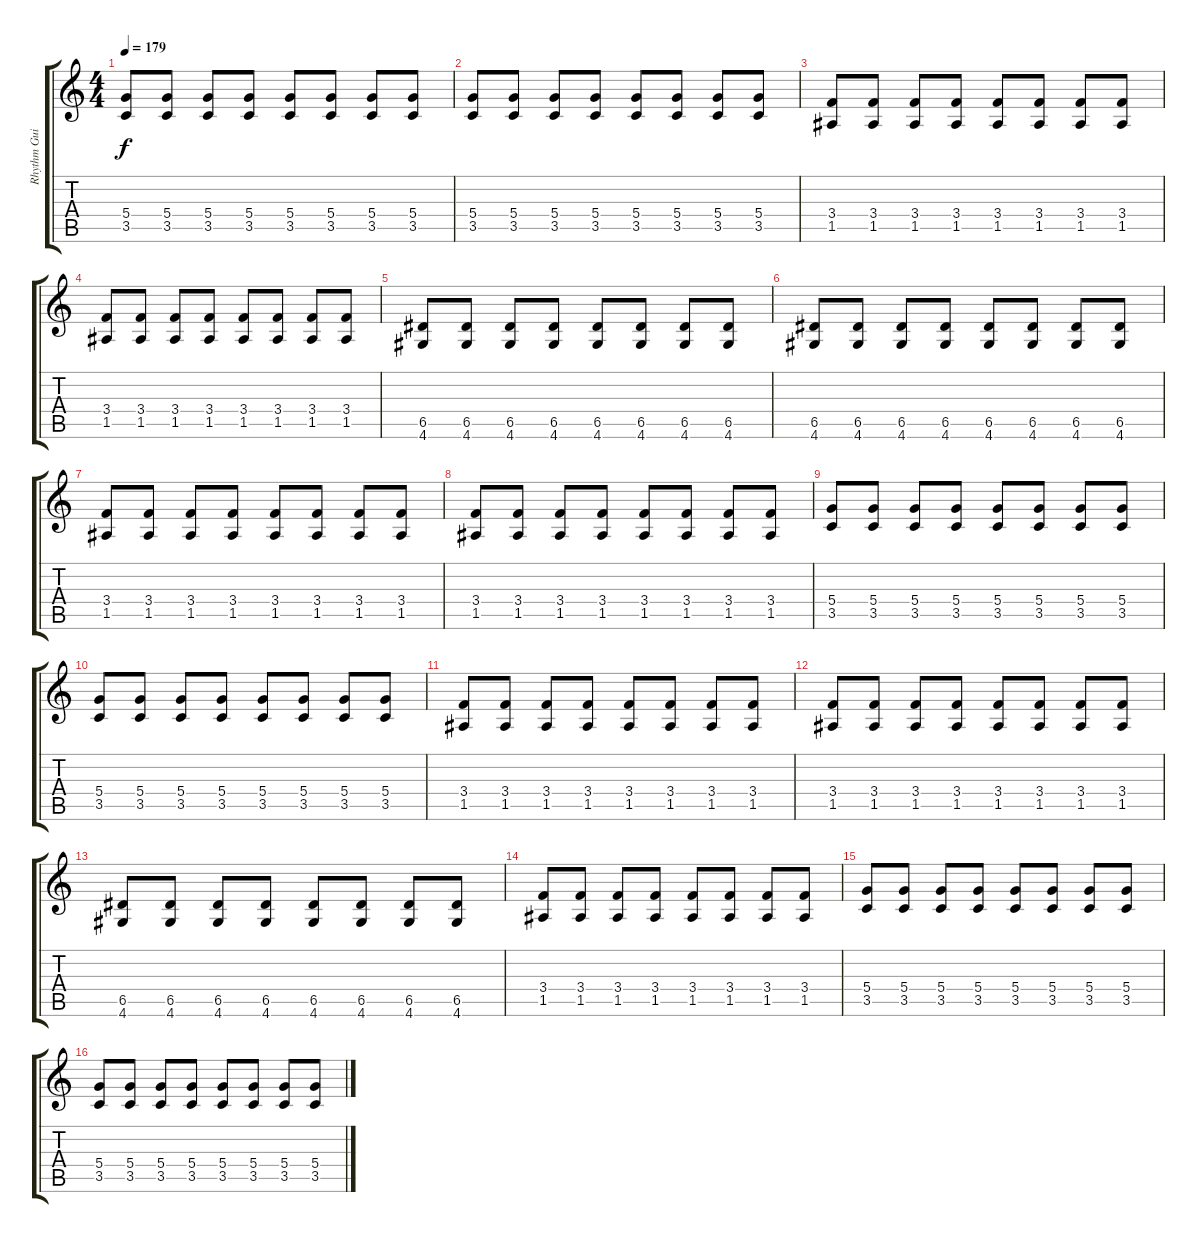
\track ("Rhythm Guitar" "Rhythm Gui") {instrument distortionguitar}
\staff {score tabs}
\tuning (E4 B3 G3 D3 A2 E2) {hide}
\ts (4 4)
\tempo 179
\clef g2
\ks c
(5.4 3.5).8{dy f} (5.4 3.5).8 (5.4 3.5).8 (5.4 3.5).8 (5.4 3.5).8 (5.4 3.5).8 (5.4 3.5).8 (5.4 3.5).8 |
(5.4 3.5).8 (5.4 3.5).8 (5.4 3.5).8 (5.4 3.5).8 (5.4 3.5).8 (5.4 3.5).8 (5.4 3.5).8 (5.4 3.5).8 |
(3.4 1.5).8 (3.4 1.5).8 (3.4 1.5).8 (3.4 1.5).8 (3.4 1.5).8 (3.4 1.5).8 (3.4 1.5).8 (3.4 1.5).8 |
(3.4 1.5).8 (3.4 1.5).8 (3.4 1.5).8 (3.4 1.5).8 (3.4 1.5).8 (3.4 1.5).8 (3.4 1.5).8 (3.4 1.5).8 |
(6.5 4.6).8 (6.5 4.6).8 (6.5 4.6).8 (6.5 4.6).8 (6.5 4.6).8 (6.5 4.6).8 (6.5 4.6).8 (6.5 4.6).8 |
(6.5 4.6).8 (6.5 4.6).8 (6.5 4.6).8 (6.5 4.6).8 (6.5 4.6).8 (6.5 4.6).8 (6.5 4.6).8 (6.5 4.6).8 |
(3.4 1.5).8 (3.4 1.5).8 (3.4 1.5).8 (3.4 1.5).8 (3.4 1.5).8 (3.4 1.5).8 (3.4 1.5).8 (3.4 1.5).8 |
(3.4 1.5).8 (3.4 1.5).8 (3.4 1.5).8 (3.4 1.5).8 (3.4 1.5).8 (3.4 1.5).8 (3.4 1.5).8 (3.4 1.5).8 |
(5.4 3.5).8 (5.4 3.5).8 (5.4 3.5).8 (5.4 3.5).8 (5.4 3.5).8 (5.4 3.5).8 (5.4 3.5).8 (5.4 3.5).8 |
(5.4 3.5).8 (5.4 3.5).8 (5.4 3.5).8 (5.4 3.5).8 (5.4 3.5).8 (5.4 3.5).8 (5.4 3.5).8 (5.4 3.5).8 |
(3.4 1.5).8 (3.4 1.5).8 (3.4 1.5).8 (3.4 1.5).8 (3.4 1.5).8 (3.4 1.5).8 (3.4 1.5).8 (3.4 1.5).8 |
(3.4 1.5).8 (3.4 1.5).8 (3.4 1.5).8 (3.4 1.5).8 (3.4 1.5).8 (3.4 1.5).8 (3.4 1.5).8 (3.4 1.5).8 |
(6.5 4.6).8 (6.5 4.6).8 (6.5 4.6).8 (6.5 4.6).8 (6.5 4.6).8 (6.5 4.6).8 (6.5 4.6).8 (6.5 4.6).8 |
(3.4 1.5).8 (3.4 1.5).8 (3.4 1.5).8 (3.4 1.5).8 (3.4 1.5).8 (3.4 1.5).8 (3.4 1.5).8 (3.4 1.5).8 |
(5.4 3.5).8 (5.4 3.5).8 (5.4 3.5).8 (5.4 3.5).8 (5.4 3.5).8 (5.4 3.5).8 (5.4 3.5).8 (5.4 3.5).8 |
(5.4 3.5).8 (5.4 3.5).8 (5.4 3.5).8 (5.4 3.5).8 (5.4 3.5).8 (5.4 3.5).8 (5.4 3.5).8 (5.4 3.5).8
